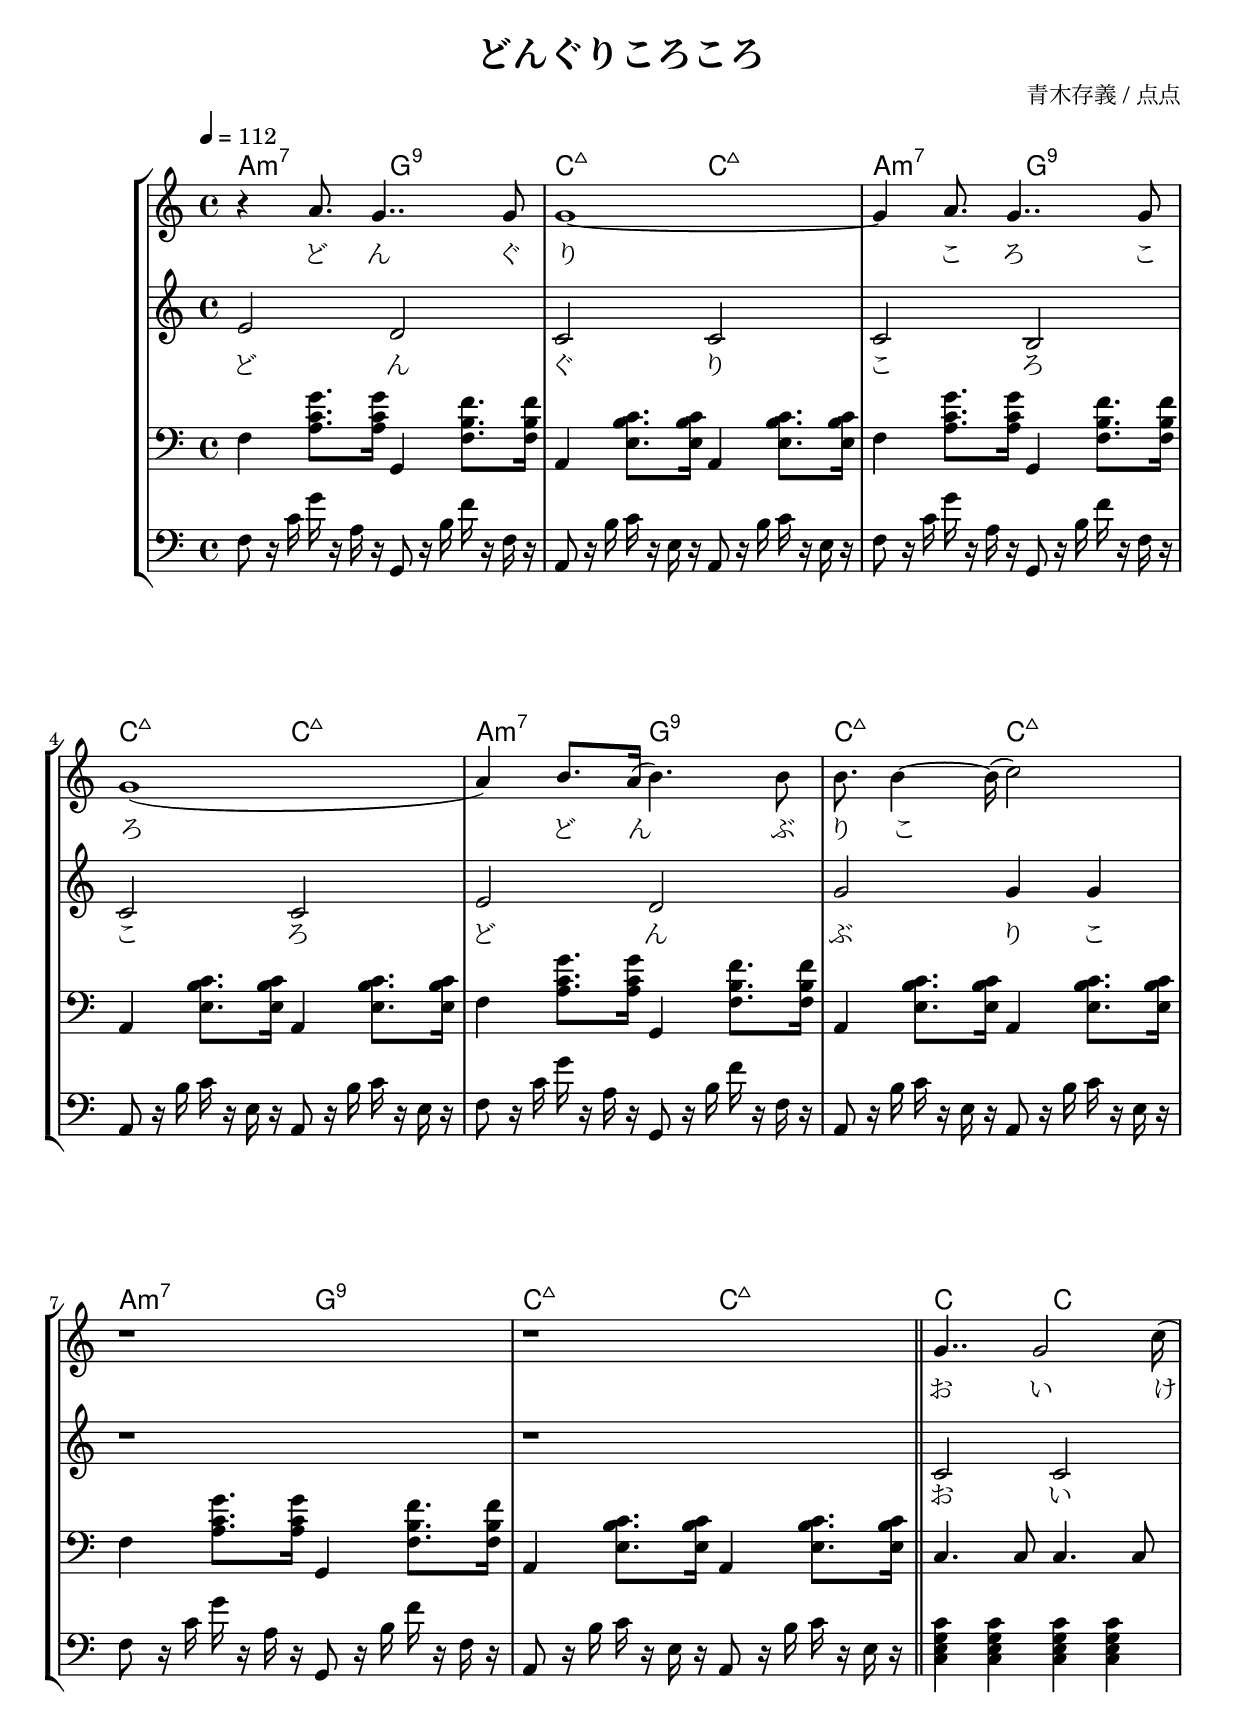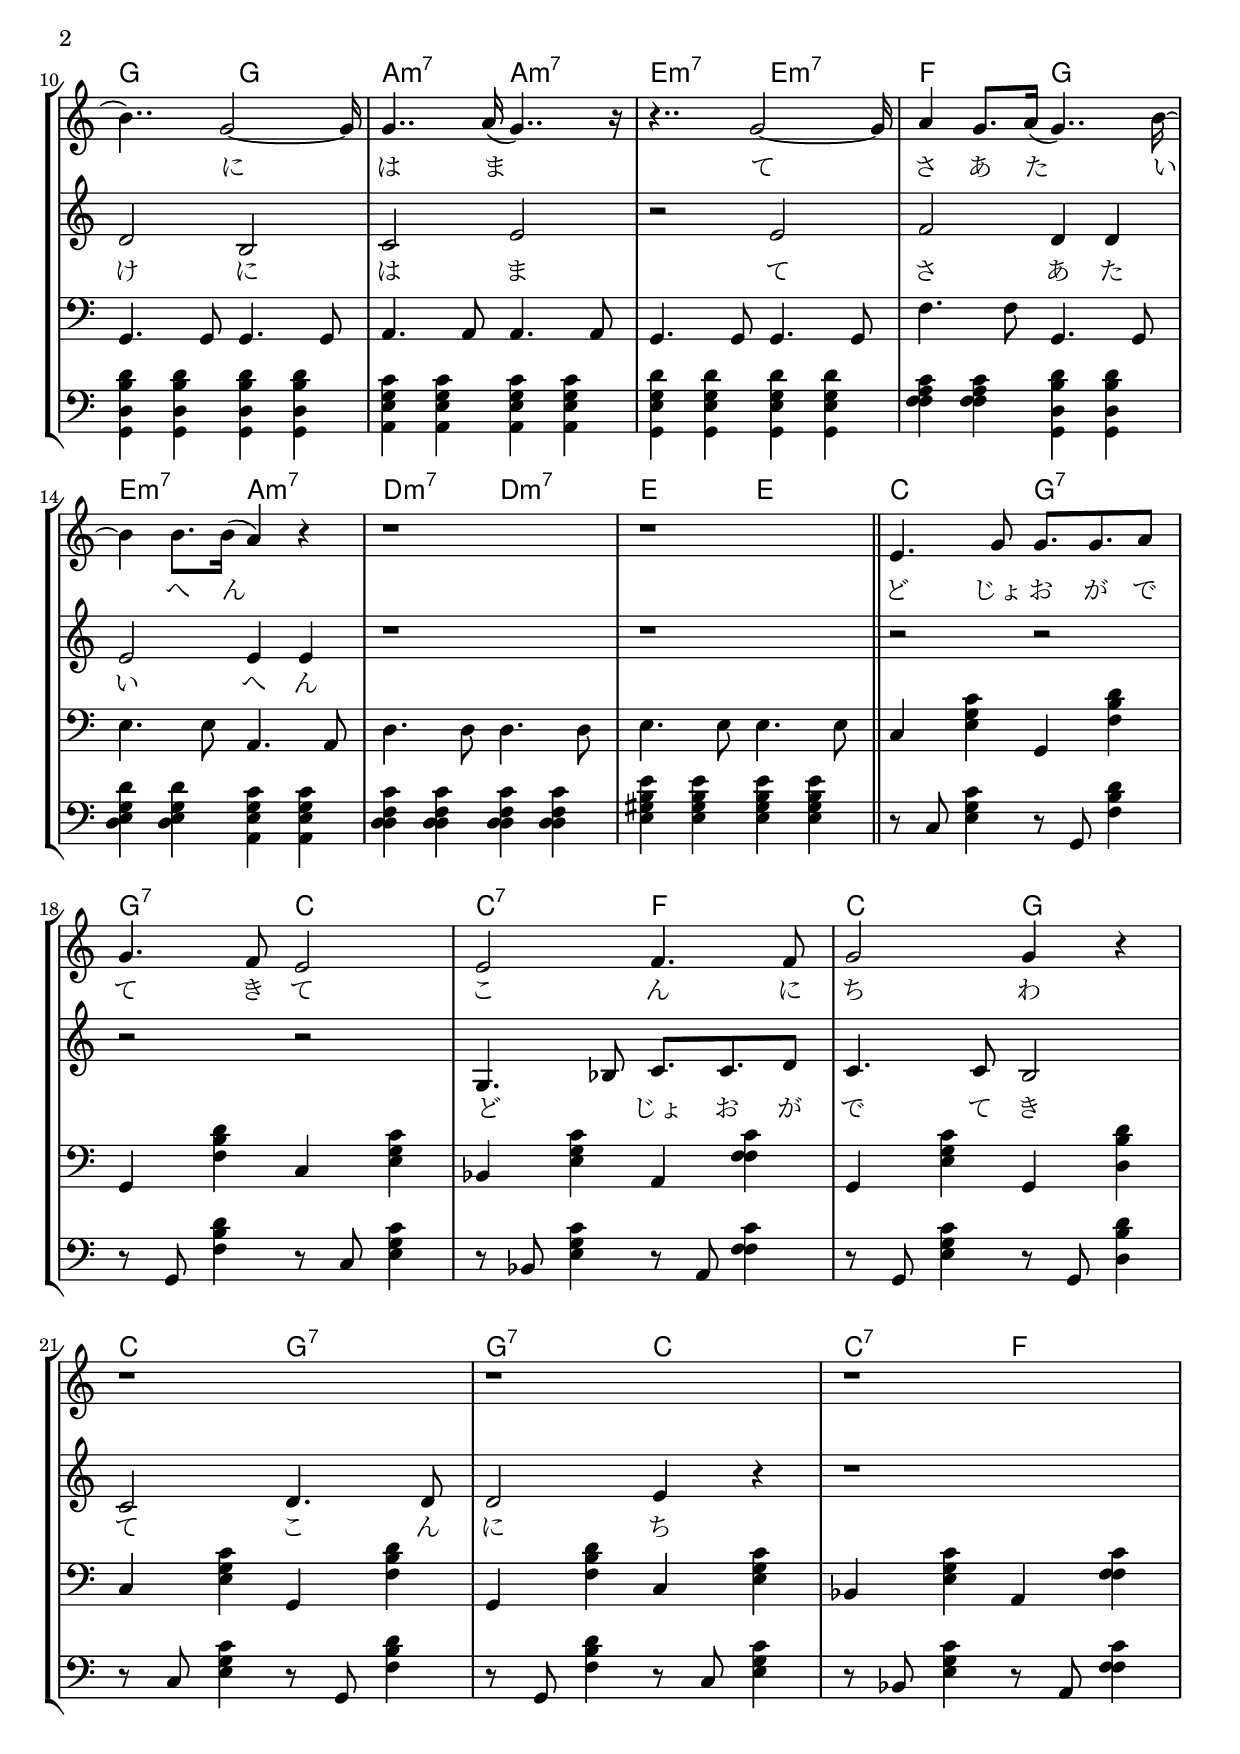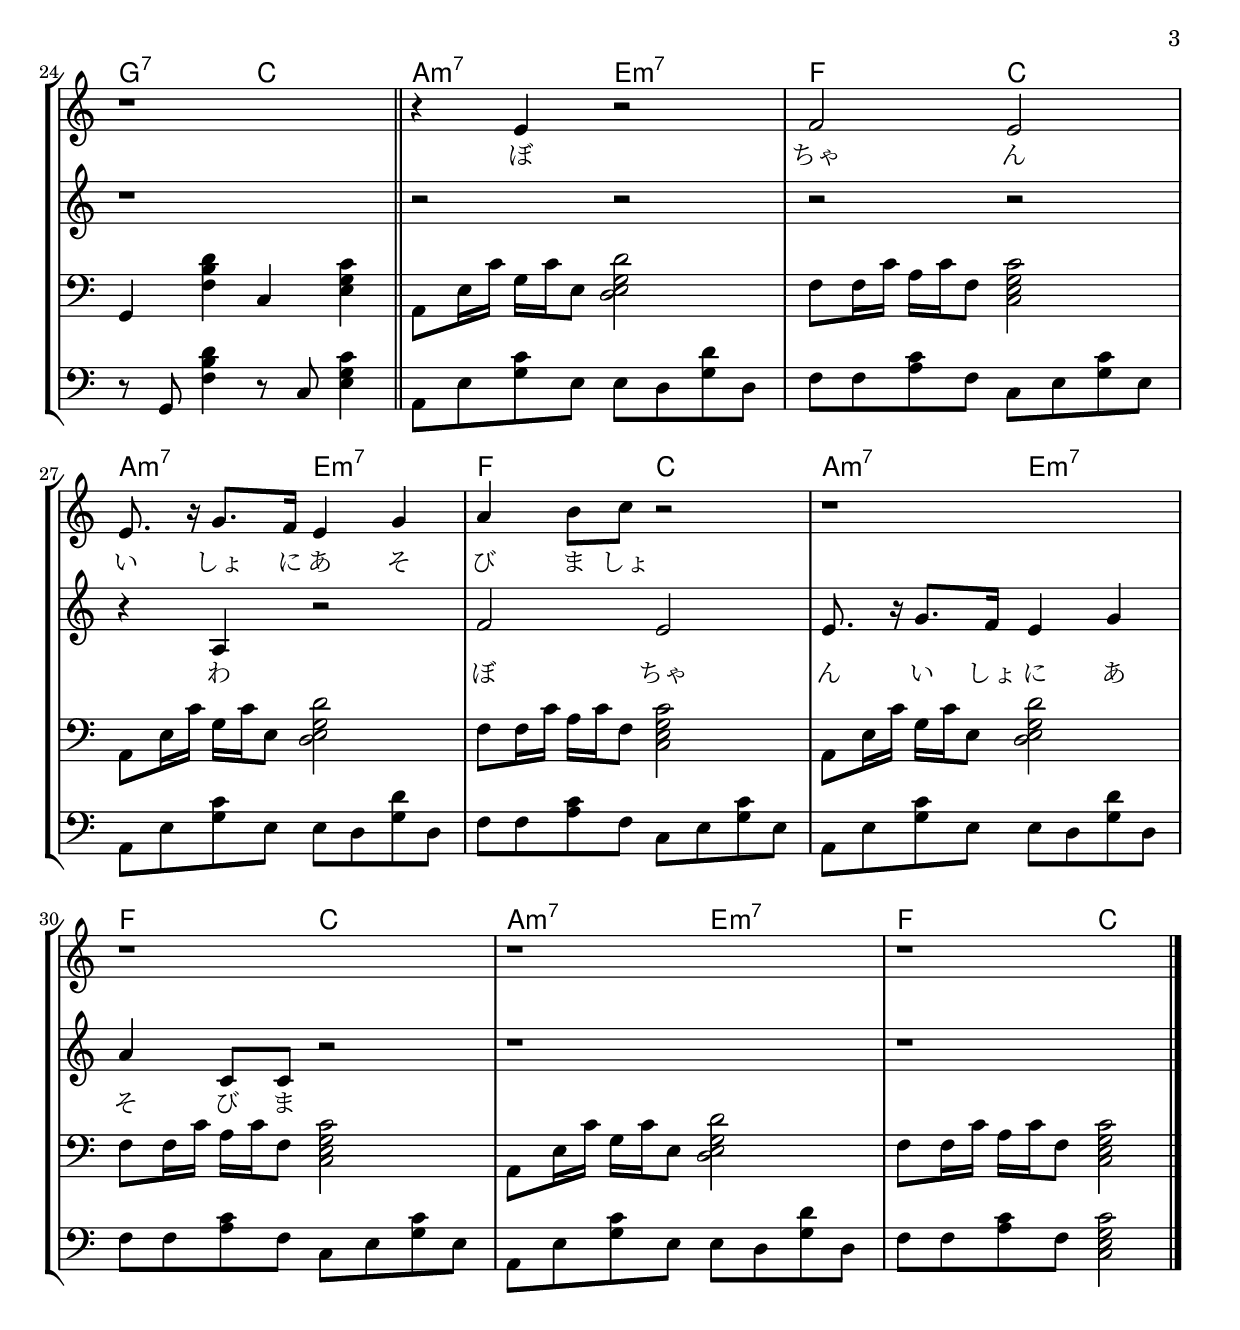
\version "2.12.1"

\header {
	title = \markup {どんぐりころころ}
	composer = \markup \center-column {"青木存義 / 点点"}
}

harmony = \chordmode {
	a2:min7 g:9 c:maj7 c:maj7 a:min7 g:9 c:maj7 c:maj7 a:min7 g:9 c:maj7 c:maj7 a:min7 g:9 c:maj7 c:maj7 

	c c g g a:min7 a:min7 e:min7 e:min7 f g e:min7 a:min7 d:min7 d:min7 e e 

	c g:7 g:7 c c:7 f c g c g:7 g:7 c c:7 f g:7 c 

	a:min7 e:min7 f c a:min7 e:min7 f c a:min7 e:min7 f c a:min7 e:min7 f c 
}

melody = {
	\set Staff.midiInstrument = #"mmi0.36"
		\key c \major
	\tempo 4 = 112
r4 a'8.  g'4..  g'8 
	g'1~ 
	g'4  a'8.  g'4..  g'8 
	g'1 
	(a'4)  b'8.  a'16  (b'4.)  b'8 
	b'8.  b'4~b'16  (c''2)
	r1 r1 	\set Staff.midiInstrument = #"mmi0.36"
	 g'4..  g'2  c''16 
	(b'4..)  g'2~g'16 
	g'4..  a'16  (g'4..)  r16~ 
	r4..  g'2~g'16 
	a'4  g'8.  a'16  (g'4..)  b'16~ 
	b'4  b'8.  b'16  (a'4)  	r4 r1 r1 	\set Staff.midiInstrument = #"mmi0.36"
	e'4.  g'8  g'8.  g'8.  a'8 
	g'4.  f'8  e'2 
	e'2  f'4.  f'8 
	g'2  g'4  	r4 r1 r1 r1 r1 	\set Staff.midiInstrument = #"mmi0.36"
	r4  e'4  r2 
	f'2  e'2 
	e'8.  r16  g'8.  f'16  e'4  g'4 
	a'4  b'8  c''8  r2
	r1 r1 r1 r1 	\bar "|."
}

words = \lyricmode {
	ど  ん  ぐ  り  こ  ろ  こ  ろ  ど  ん  ぶ  り  こ  
	お  い  け  に  は  ま  て  さ  あ  た  い  へ  ん  
	ど  じょ  お  が  で  て  き  て  こ  ん  に  ち  わ  
	ぼ  ちゃ  ん  い  しょ  に  あ  そ  び  ま  しょ  
}

secondmelody = {
	\set Staff.midiInstrument = #"mmi0.34"
		\key c \major
	\tempo 4 = 112
e'2  d'2 
	c'2  c'2 
	c'2  b2 
	c'2  c'2 
	e'2  d'2 
	g'2  g'4  g'4
	r1 r1 	\set Staff.midiInstrument = #"mmi0.34"
	 c'2  c'2 
	d'2  b2 
	c'2  e'2 
	r2  e'2 
	f'2  d'4  d'4 
	e'2  e'4  e'4
	r1 r1 	\set Staff.midiInstrument = #"mmi0.34"
	r2  r2~ 
	r2  r2 
	g4.  bes8  c'8.  c'8.  d'8 
	c'4.  c'8  b2 
	c'2  d'4.  d'8 
	d'2  e'4  	r4 r1 r1 	\set Staff.midiInstrument = #"mmi0.34"
	r2  r2 
	r2  r2 
	r4  a4  r2 
	f'2  e'2 
	e'8.  r16  g'8.  f'16  e'4  g'4 
	a'4  c'8  c'8  r2
	r1 r1 	\bar "|."
}

secondwords = \lyricmode {
	ど  ん  ぐ  り  こ  ろ  こ  ろ  ど  ん  ぶ  り  こ  
	お  い  け  に  は  ま  て  さ  あ  た  い  へ  ん  
	ど  じょ  お  が  で  て  き  て  こ  ん  に  ち  わ  
	ぼ  ちゃ  ん  い  しょ  に  あ  そ  び  ま  しょ  
}

tempochange = {
	\tempo 4 = 112
	r1 | r1 | r1 | r1 | r1 | r1 | r1 | r1 \bar "||"
	\tempo 4 = 112
	r1 | r1 | r1 | r1 | r1 | r1 | r1 | r1 \bar "||"
	\tempo 4 = 112
	r1 | r1 | r1 | r1 | r1 | r1 | r1 | r1 \bar "||"
	\tempo 4 = 112
	r1 | r1 | r1 | r1 | r1 | r1 | r1 | r1 \bar "|."
}

mainacc = {
	\clef bass
	\set Staff.midiInstrument = #"Marimba"
	\key c \major
	\tempo 4 = 112
	f4 <a c' g'>8. <a c' g'>16
	g,4 <f b f'>8. <f b f'>16
	a,4 <e b c'>8. <e b c'>16
	a,4 <e b c'>8. <e b c'>16
	f4 <a c' g'>8. <a c' g'>16
	g,4 <f b f'>8. <f b f'>16
	a,4 <e b c'>8. <e b c'>16
	a,4 <e b c'>8. <e b c'>16
	f4 <a c' g'>8. <a c' g'>16
	g,4 <f b f'>8. <f b f'>16
	a,4 <e b c'>8. <e b c'>16
	a,4 <e b c'>8. <e b c'>16
	f4 <a c' g'>8. <a c' g'>16
	g,4 <f b f'>8. <f b f'>16
	a,4 <e b c'>8. <e b c'>16
	a,4 <e b c'>8. <e b c'>16
	\bar "||"

	\set Staff.midiInstrument = #"Marimba"
	c4.c8
	c4.c8
	g,4.g,8
	g,4.g,8
	a,4.a,8
	a,4.a,8
	g,4.g,8
	g,4.g,8
	f4.f8
	g,4.g,8
	e4.e8
	a,4.a,8
	d4.d8
	d4.d8
	e4.e8
	e4.e8
	\bar "||"

	\set Staff.midiInstrument = #"Kalimba"
	c4 <e g c'>4
	g,4 <f b d'>4
	g,4 <f b d'>4
	c4 <e g c'>4
	bes,4 <e g c'>4
	a,4 <f f c'>4
	g,4 <e g c'>4
	g,4 <d b d'>4
	c4 <e g c'>4
	g,4 <f b d'>4
	g,4 <f b d'>4
	c4 <e g c'>4
	bes,4 <e g c'>4
	a,4 <f f c'>4
	g,4 <f b d'>4
	c4 <e g c'>4
	\bar "||"

	\set Staff.midiInstrument = #"Kalimba"
	a,8 e16 c' g c' e8
	<e d g d'>2
	f8 f16 c' a c' f8
	<c e g c'>2
	a,8 e16 c' g c' e8
	<e d g d'>2
	f8 f16 c' a c' f8
	<c e g c'>2
	a,8 e16 c' g c' e8
	<e d g d'>2
	f8 f16 c' a c' f8
	<c e g c'>2
	a,8 e16 c' g c' e8
	<e d g d'>2
	f8 f16 c' a c' f8
	<c e g c'>2
	\bar "|."
}

subacc = {
	\clef bass
	\set Staff.midiInstrument = #"Pad 3 (polysynth)"
	\key c \major
	\tempo 4 = 112
	f8r16c'16g'16r16a16r16
	g,8r16b16f'16r16f16r16
	a,8r16b16c'16r16e16r16
	a,8r16b16c'16r16e16r16
	f8r16c'16g'16r16a16r16
	g,8r16b16f'16r16f16r16
	a,8r16b16c'16r16e16r16
	a,8r16b16c'16r16e16r16
	f8r16c'16g'16r16a16r16
	g,8r16b16f'16r16f16r16
	a,8r16b16c'16r16e16r16
	a,8r16b16c'16r16e16r16
	f8r16c'16g'16r16a16r16
	g,8r16b16f'16r16f16r16
	a,8r16b16c'16r16e16r16
	a,8r16b16c'16r16e16r16
	\bar "||"

	\set Staff.midiInstrument = #"Blown Bottle"
	<c e g c'>4 <c e g c'>4
	<c e g c'>4 <c e g c'>4
	<g, d b d'>4 <g, d b d'>4
	<g, d b d'>4 <g, d b d'>4
	<a, e g c'>4 <a, e g c'>4
	<a, e g c'>4 <a, e g c'>4
	<g, e g d'>4 <g, e g d'>4
	<g, e g d'>4 <g, e g d'>4
	<f f a c'>4 <f f a c'>4
	<g, d b d'>4 <g, d b d'>4
	<e d g d'>4 <e d g d'>4
	<a, e g c'>4 <a, e g c'>4
	<d d f c'>4 <d d f c'>4
	<d d f c'>4 <d d f c'>4
	<e gis b e'>4 <e gis b e'>4
	<e gis b e'>4 <e gis b e'>4
	\bar "||"

	\set Staff.midiInstrument = #"Lead 7 (fifths)"
	r8 c <e g c'>4
	r8 g, <f b d'>4
	r8 g, <f b d'>4
	r8 c <e g c'>4
	r8 bes, <e g c'>4
	r8 a, <f f c'>4
	r8 g, <e g c'>4
	r8 g, <d b d'>4
	r8 c <e g c'>4
	r8 g, <f b d'>4
	r8 g, <f b d'>4
	r8 c <e g c'>4
	r8 bes, <e g c'>4
	r8 a, <f f c'>4
	r8 g, <f b d'>4
	r8 c <e g c'>4
	\bar "||"

	\set Staff.midiInstrument = #"Lead 8 (bass+lead)"
	a,8 e <g c'> e
	e8 d <g d'> d
	f8 f <a c'> f
	c8 e <g c'> e
	a,8 e <g c'> e
	e8 d <g d'> d
	f8 f <a c'> f
	c8 e <g c'> e
	a,8 e <g c'> e
	e8 d <g d'> d
	f8 f <a c'> f
	c8 e <g c'> e
	a,8 e <g c'> e
	e8 d <g d'> d
	f8 f <a c'> f
	<c e g c'>2
	\bar "|."
}

percA = {
	\drummode {
	hh4 hh4 hh4 hh4  |hh4 hh4 hh4 hh4  |hh4 hh4 hh4 hh4  |hh4 hh4 hh4 hh4  |hh4 hh4 hh4 hh4  |hh4 hh4 hh4 hh4  |hh4 hh4 hh4 hh4  |hh4 hh4 hh4 hh4  \bar "||"
	r1  |hh4 hh4 hh4 hh4  |r1  |hh4 hh4 hh4 hh4  |r1  |hh4 hh4 hh4 hh4  |r1  |hh4 hh4 hh2  \bar "||"
	r8 cymr8 cymr8 cymr8 cymr8 cymr8 cymr8 cymr8  |cymr8 cymr8 cymr8 cymr8 cymr8 cymr8 cymr8 cymr8  |cymr8 cymr8 cymr8 cymr8 cymr8 cymr8 cymr8 cymr8  |cymr8 cymr8 cymr8 cymr8 cymr8 cymr8 cymr8 cymr8  |r8 cymr8 cymr8 cymr8 cymr8 cymr8 cymr8 cymr8  |cymr8 cymr8 cymr8 cymr8 cymr8 cymr8 cymr8 cymr8  |cymr8 cymr8 cymr8 cymr8 cymr8 cymr8 cymr8 cymr8  |cymr8 cymr8 cymr4 cymr8 cymr4.  \bar "||"
	hh8 hh8 hh8 hh8 hh8 hh8 hh8 hh8  |hh8 hh8 hh8 hh8 hh8 hh8 hh8 hh8  |hh8 hh8 hh8 hh8 hh8 hh8 hh8 hh8  |hh8 hh8 hh8 hh8 hh8 hh8 hh8 hh8  |hh8 hh8 hh8 hh8 hh8 hh8 hh8 hh8  |hh8 hh8 hh8 hh8 hh8 hh8 hh8 hh8  |hh8 hh8 hh8 hh8 hh8 hh8 hh8 hh8  |hh8 hh8 hh8 hh8 hh8 hh8 hh4  \bar "|."
	}
}

percB = {
	\drummode {
	r8 ss4 ss4 ss4 ss8  |r8 ss4 ss8 ss8. ss8. ss8  |r8 ss4 ss4 ss4 ss8  |r8 ss4 ss8 ss8. ss8. ss8  |r8 ss4 ss4 ss4 ss8  |r8 ss4 ss8 ss8. ss8. ss8  |r8 ss4 ss4 ss4 ss8  |r8 ss4 ss8 ss8. ss8. ss8  \bar "||"
	sn4 sn4 sn4 sn4  |r4 sn2 sn8. sn16  |sn4 sn4 sn4 sn4  |r4 sn2 sn8. sn16  |sn4 sn4 sn4 sn4  |r4 sn2 sn8. sn16  |sn4 sn4 sn4 sn4  |r4 sn4 r16 sn16 sn16 sn16 sn16 sn16 sn16 sn16  \bar "||"
	r4 sn8 sn4. sn4  |r4 sn8 sn4. sn4  |r4 sn8 sn4. sn4  |r4 sn8 sn4. sn4  |r4 sn8 sn4. sn4  |r4 sn8 sn4. sn4  |r4 sn8 sn4. sn4  |r8 sn8 sn4 sn8 sn8 sn16 sn16 sn16 sn16  \bar "||"
	bd4. bd8 bd4. bd8  |bd4. bd8 bd4. bd8  |bd4. bd8 bd4. bd8  |bd4. bd8 bd4. bd8  |bd4. bd8 bd4. bd8  |bd4. bd8 bd4. bd8  |bd4. bd8 bd4. bd8  |bd4. bd8 bd2  \bar "|."
	}
}

percC = {
	\drummode {
	r8 hhp4 hhp4 hhp4 hhp8  |r8 hhp4 hhp4 hhp4 hhp8  |r8 hhp4 hhp4 hhp4 hhp8  |r8 hhp4 hhp4 hhp4 hhp8  |r8 hhp4 hhp4 hhp4 hhp8  |r8 hhp4 hhp4 hhp4 hhp8  |r8 hhp4 hhp4 hhp4 hhp8  |r8 hhp4 hhp4 hhp4 hhp8  \bar "||"
	bd16 bd16 bd16 bd16 bd16 bd16 bd16 bd16 bd16 bd16 bd16 bd16 bd16 bd16 bd16 bd16  |bd8 bd8 bd8 bd8 bd8 bd8 bd8 bd8  |bd16 bd16 bd16 bd16 bd16 bd16 bd16 bd16 bd16 bd16 bd16 bd16 bd16 bd16 bd16 bd16  |bd8 bd8 bd8 bd8 bd8 bd8 bd8 bd8  |bd16 bd16 bd16 bd16 bd16 bd16 bd16 bd16 bd16 bd16 bd16 bd16 bd16 bd16 bd16 bd16  |bd8 bd8 bd8 bd8 bd8 bd8 bd8 bd8  |bd16 bd16 bd16 bd16 bd16 bd16 bd16 bd16 bd16 bd16 bd16 bd16 bd16 bd16 bd16 bd16  |bd8 bd8 bd8 bd8 bd8 bd8 bd8 bd8  \bar "||"
	bd4 bd4 bd4 bd4  |bd4 bd4 bd8 bd8 bd4  |bd4 bd4 bd4 bd4  |bd4 bd4 bd8 bd8 bd4  |bd4 bd4 bd4 bd4  |bd4 bd4 bd8 bd8 bd4  |bd4 bd4 bd4 bd4  |bd4. bd8 bd4 bd8 bd8  \bar "||"
	r8 ss4 ss8 ss4. ss8  |r8 ss4 ss8 ss2  |r8 ss4 ss8 ss4. ss8  |r8 ss4 ss8 ss4. ss8  |r8 ss4 ss8 ss4. ss8  |r8 ss4 ss8 ss2  |r8 ss4 ss8 ss4. ss8  |r8 ss4 ss8 ss2  \bar "|."
	}
}

percD = {
	\drummode {
	bd2 bd4. r16 bd16  |bd4 bd4 bd4 bd8. bd16  |bd2 bd4. r16 bd16  |bd4 bd4 bd4 bd8. bd16  |bd2 bd4. r16 bd16  |bd4 bd4 bd4 bd8. bd16  |bd2 bd4. r16 bd16  |bd4 bd4 bd4 bd8. bd16  \bar "||"
	r1  |r8 hho4 hho4 hho4 hho8  |r1  |r8 hho4 hho4 hho4 hho8  |r1  |r8 hho4 hho4 hho4 hho8  |r1  |r8 hho4 hho2 r8  \bar "||"
	cymc1  |r1 |r1 |r1 |cymc1  |r1 |r1 |r1 \bar "||"
	r8 hhp2 r8 hhp4  |r8 hhp2 r8 hhp4  |r8 hhp2 r8 hhp4  |r8 hhp2 r8 hhp4  |r8 hhp2 r8 hhp4  |r8 hhp2 r8 hhp4  |r8 hhp2 r8 hhp4  |r8 hhp2 r8 hhp4  \bar "|."
	}
}

percE = {
	\drummode {
	r1 | r1 | r1 | r1 | r1 | r1 | r1 | r1 \bar "||"
	cymc4 cymc4 cymc4 cymc4  |r1 |cymc4 cymc4 cymc4 cymc4  |r1 |cymc4 cymc4 cymc4 cymc4  |r1 |cymc4 cymc4 cymc4 cymc4  |r1 \bar "||"
	r1 |r1 |r1 |r1 |r1 |r1 |r1 |r4 r16 hhp8 hhp2 r16  \bar "||"
	r1  |r1  |r1  |r2 r8 cymr8 cymr4  |r1  |r1  |r1  |r2 r8 cymr8 cymr4  \bar "|."
	}
}

percF = {
	\drummode {
	r1 | r1 | r1 | r1 | r1 | r1 | r1 | r1 \bar "||"
	r8 tommh2 tommh8. tommh16 tommh8  |r1 |r8 tommh2 tommh8. tommh16 tommh8  |r1 |r8 tommh2 tommh8. tommh16 tommh8  |r1 |r8 tommh2 tommh8. tommh16 tommh8  |r1 \bar "||"
	r1 |r1 |r1 |r1 |r1 |r1 |r1 |r4. hh2 r8  \bar "||"
	r1 | r1 | r1 | r1 | r1 | r1 | r1 | r1 \bar "|."
	}
}

percG = {
	\drummode {
	r1 | r1 | r1 | r1 | r1 | r1 | r1 | r1 \bar "||"
	r4. toml16 toml2 toml16  |r1 |r4. toml16 toml2 toml16  |r1 |r4. toml16 toml2 toml16  |r1 |r4. toml16 toml2 toml16  |r1 \bar "||"
	r1 | r1 | r1 | r1 | r1 | r1 | r1 | r1 \bar "||"
	r1 | r1 | r1 | r1 | r1 | r1 | r1 | r1 \bar "|."
	}
}

\score {
	<<
		\new StaffGroup <<
			\new ChordNames {\harmony}
			\new Voice = "melody" {\melody}
			\new Lyrics \lyricsto "melody" \words
			\new Voice = "secondmelody" {\secondmelody}
			\new Lyrics \lyricsto "secondmelody" \secondwords
			\new Staff = "mainacc" {\mainacc}
			\new Staff = "subacc" {\subacc}
		>>
	>>
	\layout { }
}
